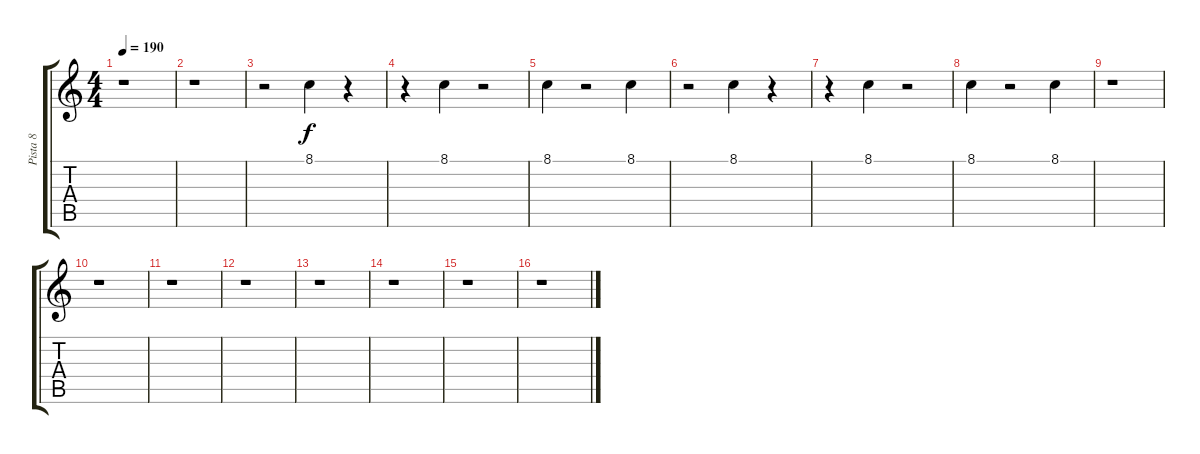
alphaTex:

\track ("Pista 8" "Pista 8") {instrument tubularbells}
\staff {score tabs}
\tuning (E4 B3 G3 D3 A2 E2) {hide}
\ts (4 4)
\tempo 190
\clef g2
\ks c
r.1{dy f} |
r.1 |
r.2 8.1.4 r.4 |
r.4 8.1.4 r.2 |
8.1.4 r.2 8.1.4 |
r.2 8.1.4 r.4 |
r.4 8.1.4 r.2 |
8.1.4 r.2 8.1.4 |
r.1 |
r.1 |
r.1 |
r.1 |
r.1 |
r.1 |
r.1 |
r.1
